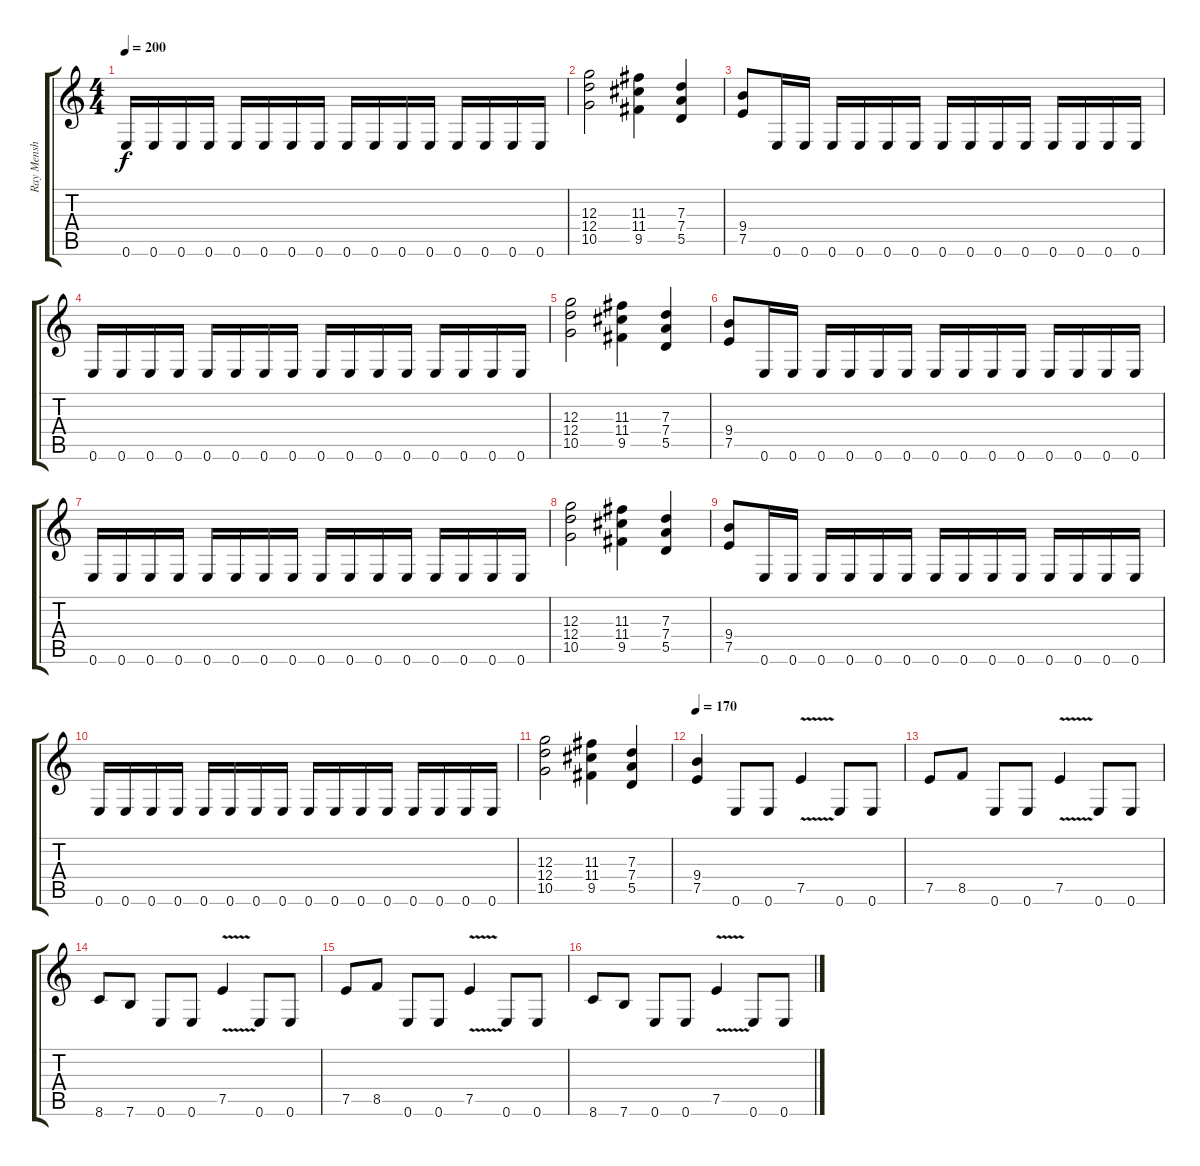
\track ("Ray Mensh (Guitar)" "Ray Mensh ") {instrument distortionguitar}
\staff {score tabs}
\tuning (E4 B3 G3 D3 A2 E2) {hide}
\ts (4 4)
\tempo 200
\clef g2
\ks c
0.6.16{dy f} 0.6.16 0.6.16 0.6.16 0.6.16 0.6.16 0.6.16 0.6.16 0.6.16 0.6.16 0.6.16 0.6.16 0.6.16 0.6.16 0.6.16 0.6.16 |
(12.3 12.4 10.5).2 (11.3 11.4 9.5).4 (7.3 7.4 5.5).4 |
(9.4 7.5).8 0.6.16 0.6.16 0.6.16 0.6.16 0.6.16 0.6.16 0.6.16 0.6.16 0.6.16 0.6.16 0.6.16 0.6.16 0.6.16 0.6.16 |
0.6.16 0.6.16 0.6.16 0.6.16 0.6.16 0.6.16 0.6.16 0.6.16 0.6.16 0.6.16 0.6.16 0.6.16 0.6.16 0.6.16 0.6.16 0.6.16 |
(12.3 12.4 10.5).2 (11.3 11.4 9.5).4 (7.3 7.4 5.5).4 |
(9.4 7.5).8 0.6.16 0.6.16 0.6.16 0.6.16 0.6.16 0.6.16 0.6.16 0.6.16 0.6.16 0.6.16 0.6.16 0.6.16 0.6.16 0.6.16 |
0.6.16 0.6.16 0.6.16 0.6.16 0.6.16 0.6.16 0.6.16 0.6.16 0.6.16 0.6.16 0.6.16 0.6.16 0.6.16 0.6.16 0.6.16 0.6.16 |
(12.3 12.4 10.5).2 (11.3 11.4 9.5).4 (7.3 7.4 5.5).4 |
(9.4 7.5).8 0.6.16 0.6.16 0.6.16 0.6.16 0.6.16 0.6.16 0.6.16 0.6.16 0.6.16 0.6.16 0.6.16 0.6.16 0.6.16 0.6.16 |
0.6.16 0.6.16 0.6.16 0.6.16 0.6.16 0.6.16 0.6.16 0.6.16 0.6.16 0.6.16 0.6.16 0.6.16 0.6.16 0.6.16 0.6.16 0.6.16 |
(12.3 12.4 10.5).2 (11.3 11.4 9.5).4 (7.3 7.4 5.5).4 |
\tempo 170
(9.4 7.5).4 0.6.8 0.6.8 7.5{v}.4 0.6.8 0.6.8 |
7.5.8 8.5.8 0.6.8 0.6.8 7.5{v}.4 0.6.8 0.6.8 |
8.6.8 7.6.8 0.6.8 0.6.8 7.5{v}.4 0.6.8 0.6.8 |
7.5.8 8.5.8 0.6.8 0.6.8 7.5{v}.4 0.6.8 0.6.8 |
8.6.8 7.6.8 0.6.8 0.6.8 7.5{v}.4 0.6.8 0.6.8
